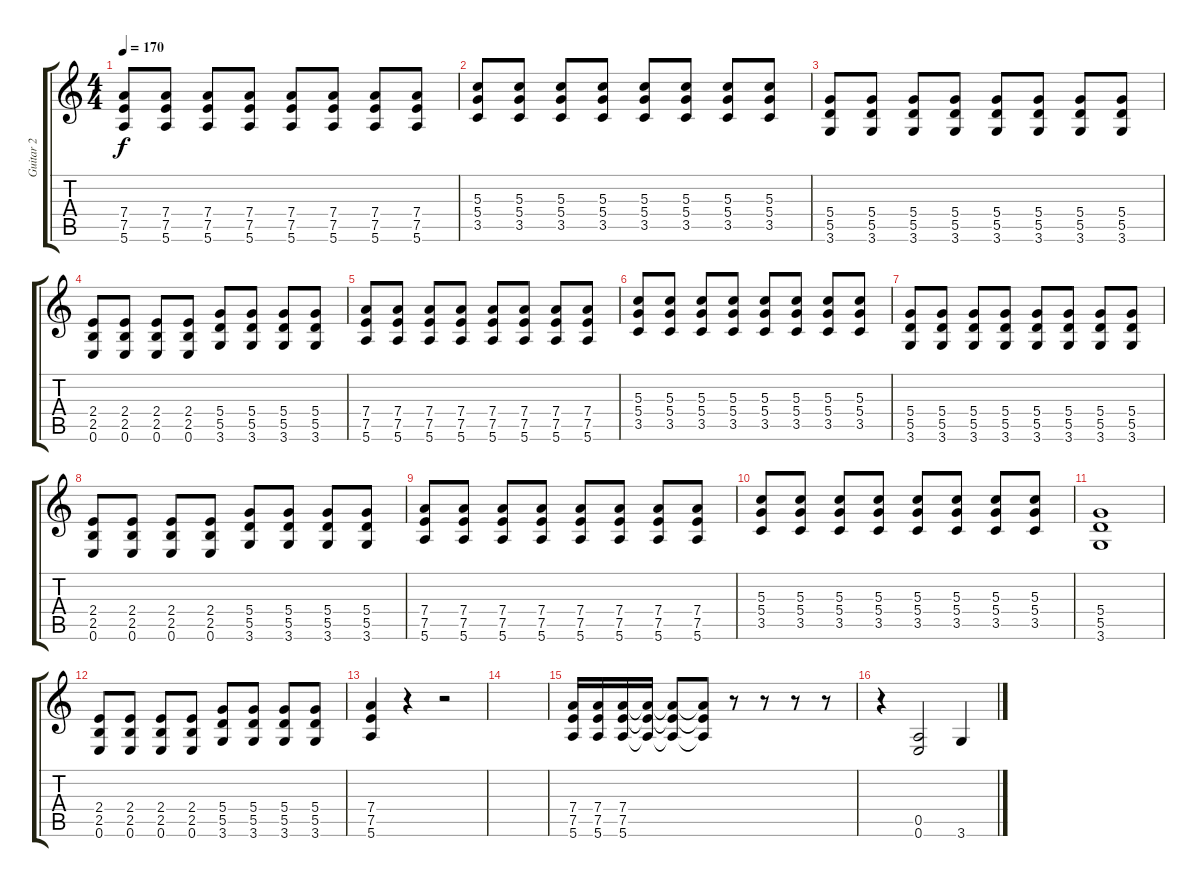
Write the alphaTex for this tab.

\track ("Guitar 2" "Guitar 2") {instrument overdrivenguitar}
\staff {score tabs}
\tuning (E4 B3 G3 D3 A2 E2) {hide}
\ts (4 4)
\tempo 170
\clef g2
\ks c
(7.4 7.5 5.6).8{dy f} (7.4 7.5 5.6).8 (7.4 7.5 5.6).8 (7.4 7.5 5.6).8 (7.4 7.5 5.6).8 (7.4 7.5 5.6).8 (7.4 7.5 5.6).8 (7.4 7.5 5.6).8 |
(5.3 5.4 3.5).8 (5.3 5.4 3.5).8 (5.3 5.4 3.5).8 (5.3 5.4 3.5).8 (5.3 5.4 3.5).8 (5.3 5.4 3.5).8 (5.3 5.4 3.5).8 (5.3 5.4 3.5).8 |
(5.4 5.5 3.6).8 (5.4 5.5 3.6).8 (5.4 5.5 3.6).8 (5.4 5.5 3.6).8 (5.4 5.5 3.6).8 (5.4 5.5 3.6).8 (5.4 5.5 3.6).8 (5.4 5.5 3.6).8 |
(2.4 2.5 0.6).8 (2.4 2.5 0.6).8 (2.4 2.5 0.6).8 (2.4 2.5 0.6).8 (5.4 5.5 3.6).8 (5.4 5.5 3.6).8 (5.4 5.5 3.6).8 (5.4 5.5 3.6).8 |
(7.4 7.5 5.6).8 (7.4 7.5 5.6).8 (7.4 7.5 5.6).8 (7.4 7.5 5.6).8 (7.4 7.5 5.6).8 (7.4 7.5 5.6).8 (7.4 7.5 5.6).8 (7.4 7.5 5.6).8 |
(5.3 5.4 3.5).8 (5.3 5.4 3.5).8 (5.3 5.4 3.5).8 (5.3 5.4 3.5).8 (5.3 5.4 3.5).8 (5.3 5.4 3.5).8 (5.3 5.4 3.5).8 (5.3 5.4 3.5).8 |
(5.4 5.5 3.6).8 (5.4 5.5 3.6).8 (5.4 5.5 3.6).8 (5.4 5.5 3.6).8 (5.4 5.5 3.6).8 (5.4 5.5 3.6).8 (5.4 5.5 3.6).8 (5.4 5.5 3.6).8 |
(2.4 2.5 0.6).8 (2.4 2.5 0.6).8 (2.4 2.5 0.6).8 (2.4 2.5 0.6).8 (5.4 5.5 3.6).8 (5.4 5.5 3.6).8 (5.4 5.5 3.6).8 (5.4 5.5 3.6).8 |
(7.4 7.5 5.6).8 (7.4 7.5 5.6).8 (7.4 7.5 5.6).8 (7.4 7.5 5.6).8 (7.4 7.5 5.6).8 (7.4 7.5 5.6).8 (7.4 7.5 5.6).8 (7.4 7.5 5.6).8 |
(5.3 5.4 3.5).8 (5.3 5.4 3.5).8 (5.3 5.4 3.5).8 (5.3 5.4 3.5).8 (5.3 5.4 3.5).8 (5.3 5.4 3.5).8 (5.3 5.4 3.5).8 (5.3 5.4 3.5).8 |
(5.4 5.5 3.6).1 |
(2.4 2.5 0.6).8 (2.4 2.5 0.6).8 (2.4 2.5 0.6).8 (2.4 2.5 0.6).8 (5.4 5.5 3.6).8 (5.4 5.5 3.6).8 (5.4 5.5 3.6).8 (5.4 5.5 3.6).8 |
(7.4 7.5 5.6).4 r.4 r.2 |
|
(7.4 7.5 5.6).16 (7.4 7.5 5.6).16 (7.4 7.5 5.6).16 (7.4{t} 7.5{t} 5.6{t}).16 (7.4{t} 7.5{t} 5.6{t}).8 (7.4{t} 7.5{t} 5.6{t}).8 r.8 r.8 r.8 r.8 |
r.4 (0.5 0.6).2 3.6.4
